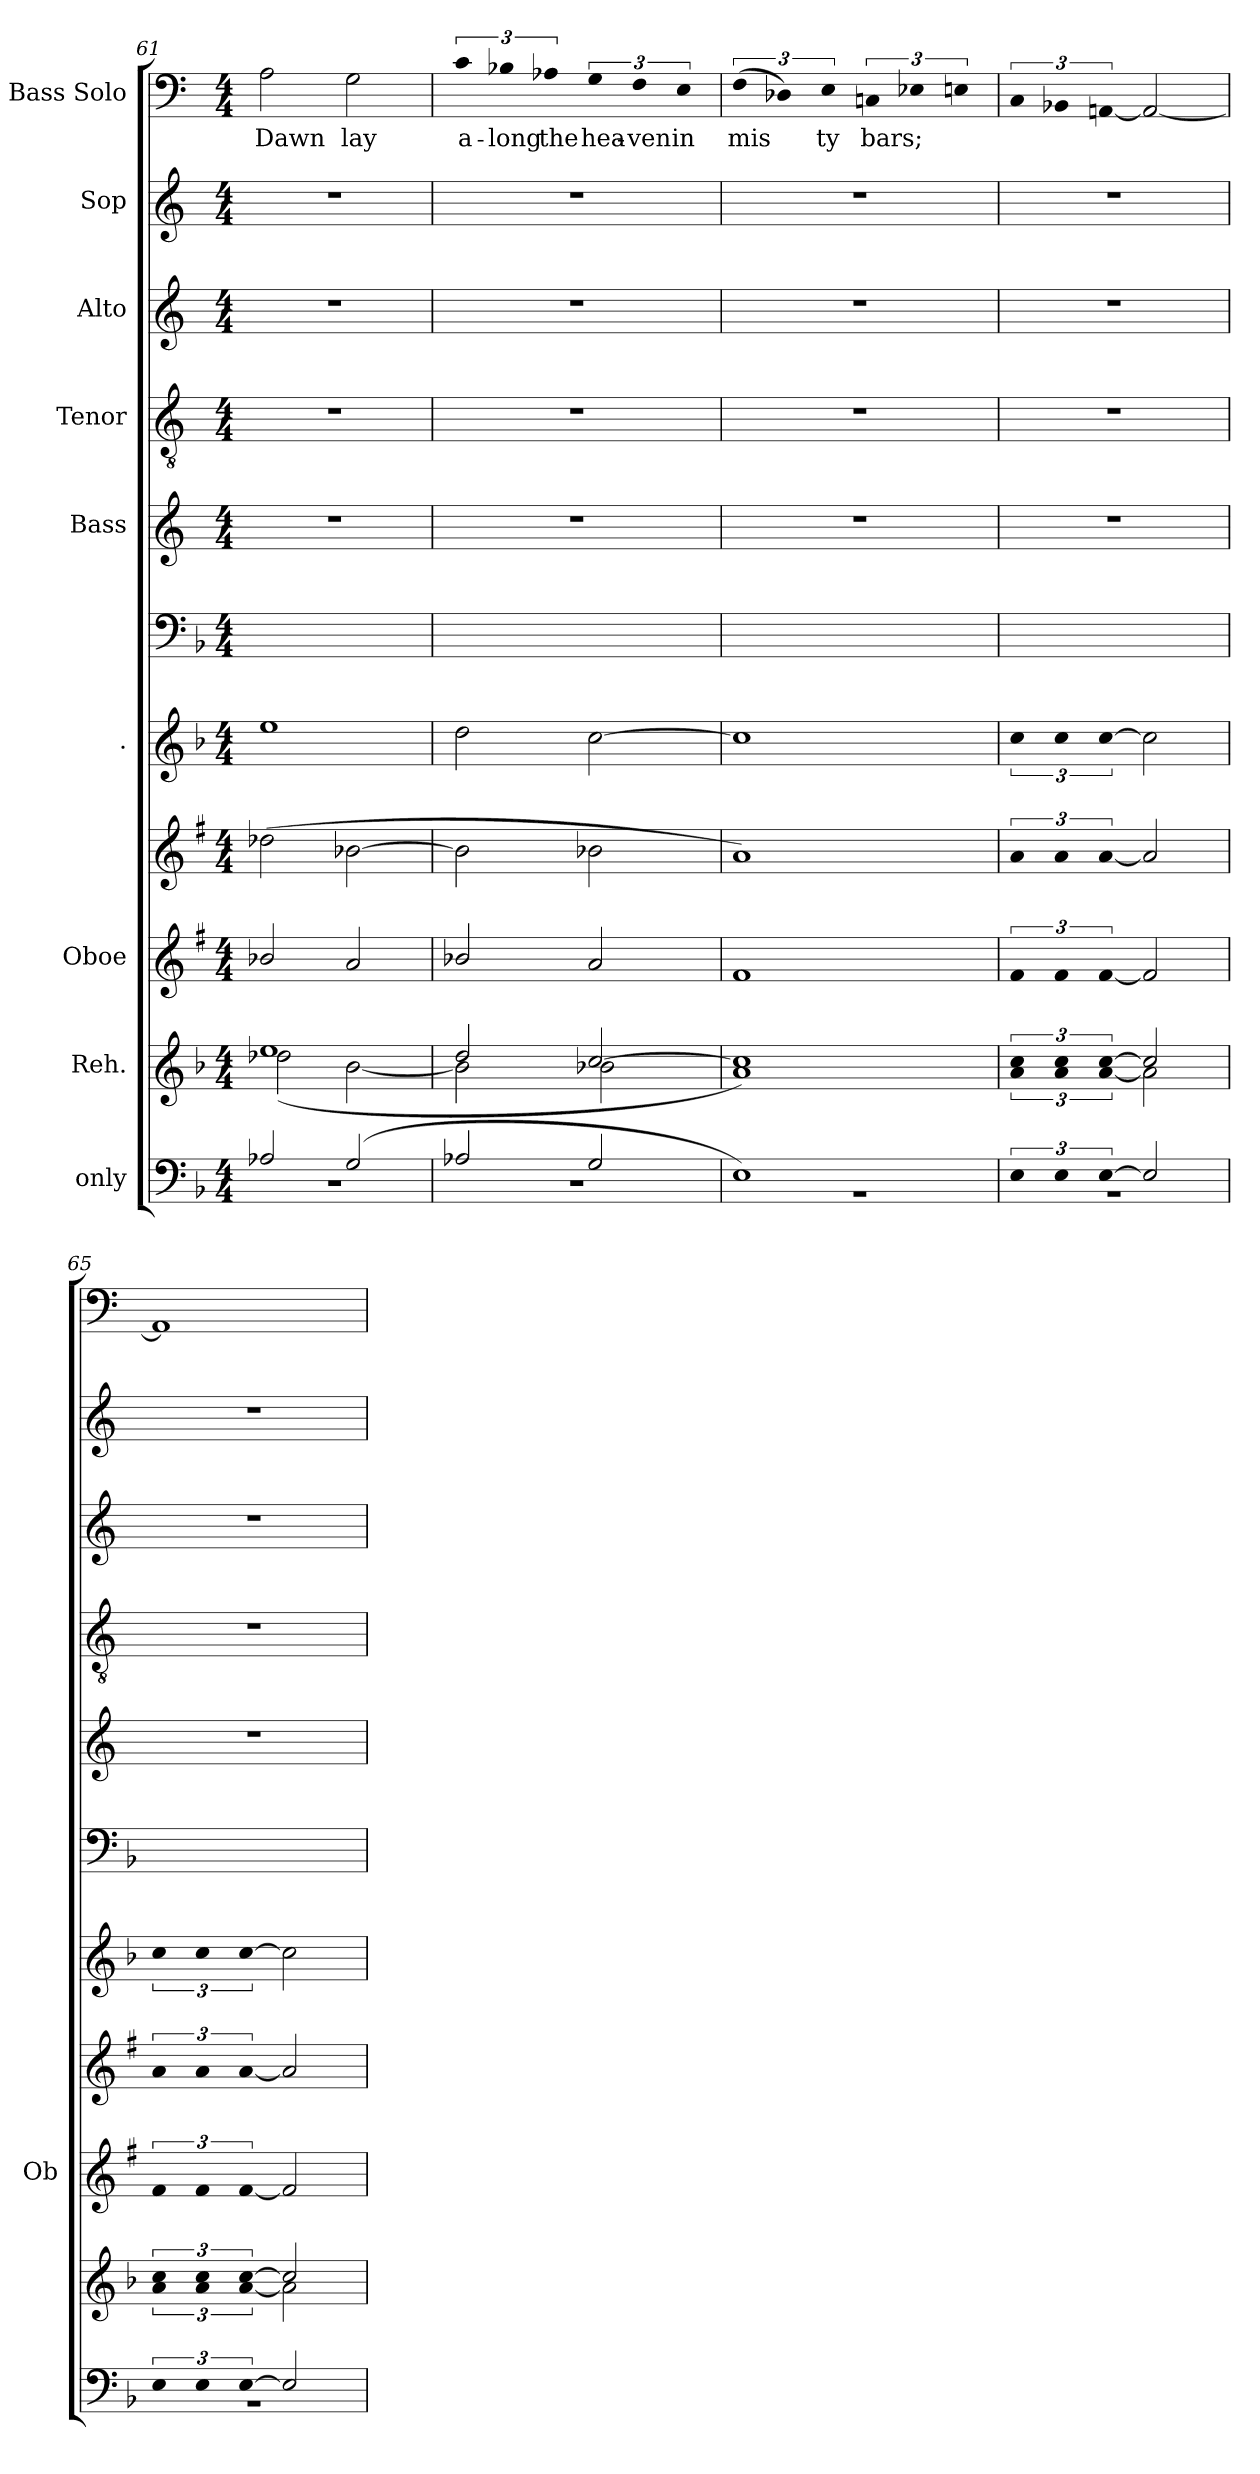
**kern	**kern	**kern	**kern	**kern	**kern	**kern	**kern	**kern	**kern	**kern	**text
*part9	*part8	*part7	*part7	*part6	*part6	*part5	*part4	*part3	*part2	*part1	*part1
*staff11	*staff10	*staff9	*staff8	*staff7	*staff6	*staff5	*staff4	*staff3	*staff2	*staff1	*staff1
*I"only	*I"Reh.	*I"Oboe	*	*I".	*	*I"Bass	*I"Tenor	*I"Alto	*I"Sop	*I"Bass Solo	*
*	*	*I'Ob	*	*	*	*	*	*	*	*	*
*clefF4	*clefG2	*clefG2	*clefG2	*clefG2	*clefF4	*clefG2	*clefGv2	*clefG2	*clefG2	*clefF4	*
*k[b-]	*k[b-]	*k[f#]	*k[f#]	*k[b-]	*k[b-]	*k[]	*k[]	*k[]	*k[]	*k[]	*
*F:	*F:	*G:	*G:	*F:	*F:	*C:	*C:	*C:	*C:	*C:	*
*M4/4	*M4/4	*M4/4	*M4/4	*M4/4	*M4/4	*M4/4	*M4/4	*M4/4	*M4/4	*M4/4	*
=61	=61	=61	=61	=61	=61	=61	=61	=61	=61	=61	=61
*^	*^	*	*	*	*	*	*	*	*	*	*
!	!	!	!	!	!	!	!	!	!	!	!	!	!LO:LY:b:cj
2A-X/	1r	1ee	(>2dd-X\	2b-X/	(>2dd-X\	1ee	1ryy	1r	1r	1r	1r	2A\	Dawn
!	!	!	!	!	!	!	!	!	!	!	!	!	!LO:LY:b:cj
(>2G/	.	.	[>2b-\	2a/	[>2b-\	.	.	.	.	.	.	2G\	lay
=62	=62	=62	=62	=62	=62	=62	=62	=62	=62	=62	=62	=62	=62
!	!	!	!	!	!	!	!	!	!	!	!	!LO:N:vis=4	!LO:LY:b:cj
2A-X/	1r	2dd/	2b-\]	2b-X/	2b-\]	2dd\	1ryy	1r	1r	1r	1r	6c\	a-
!	!	!	!	!	!	!	!	!	!	!	!	!LO:N:vis=4	!LO:LY:b:cj
.	.	.	.	.	.	.	.	.	.	.	.	6B-\	-long
!	!	!	!	!	!	!	!	!	!	!	!	!LO:N:vis=4	!LO:LY:b:cj
.	.	.	.	.	.	.	.	.	.	.	.	6A-X\	the
!	!	!	!	!	!	!	!	!	!	!	!	!LO:N:vis=4	!LO:LY:b:cj
2G/	.	[<2cc/	2b-X\	2a/	2b-X\	[>2cc\	.	.	.	.	.	6G\	hea-
!	!	!	!	!	!	!	!	!	!	!	!	!LO:N:vis=4	!LO:LY:b:cj
.	.	.	.	.	.	.	.	.	.	.	.	6F\	-ven
!	!	!	!	!	!	!	!	!	!	!	!	!LO:N:vis=4	!LO:LY:b:cj
.	.	.	.	.	.	.	.	.	.	.	.	6E\	in
=63	=63	=63	=63	=63	=63	=63	=63	=63	=63	=63	=63	=63	=63
!	!	!	!	!	!	!	!	!	!	!	!	!LO:N:vis=4	!LO:LY:b:cj
1E)	1r	1cc]	1a)	1f#	1a)	1cc]	1ryy	1r	1r	1r	1r	(>6F\	mis-
!	!	!	!	!	!	!	!	!	!	!	!	!LO:N:vis=4	!LO:LY:b:cj
.	.	.	.	.	.	.	.	.	.	.	.	6D-X\)	-
!	!	!	!	!	!	!	!	!	!	!	!	!LO:N:vis=4	!LO:LY:b:cj
.	.	.	.	.	.	.	.	.	.	.	.	6E\	ty
!	!	!	!	!	!	!	!	!	!	!	!	!LO:N:vis=4	!LO:LY:b:cj
.	.	.	.	.	.	.	.	.	.	.	.	6Cn/	bars;
!	!	!	!	!	!	!	!	!	!	!	!	!LO:N:vis=4	!LO:LY:b:cj
.	.	.	.	.	.	.	.	.	.	.	.	6E-X\	.
!	!	!	!	!	!	!	!	!	!	!	!	!LO:N:vis=4	!LO:LY:b:cj
.	.	.	.	.	.	.	.	.	.	.	.	6En\	.
!!LO:LB:g=z
=64	=64	=64	=64	=64	=64	=64	=64	=64	=64	=64	=64	=64	=64
!LO:N:vis=4	!	!LO:N:vis=4	!LO:N:vis=4	!LO:N:vis=4	!LO:N:vis=4	!LO:N:vis=4	!	!	!	!	!	!LO:N:vis=4	!
6E/	1r	6cc/	6a\	6f#/	6a/	6cc\	1ryy	1r	1r	1r	1r	6C/	.
!LO:N:vis=4	!	!LO:N:vis=4	!LO:N:vis=4	!LO:N:vis=4	!LO:N:vis=4	!LO:N:vis=4	!	!	!	!	!	!LO:N:vis=4	!
6E/	.	6cc/	6a\	6f#/	6a/	6cc\	.	.	.	.	.	6BB-/	.
!LO:N:vis=4	!	!LO:N:vis=4	!LO:N:vis=4	!LO:N:vis=4	!LO:N:vis=4	!LO:N:vis=4	!	!	!	!	!	!LO:N:vis=4	!
[<6E/	.	[<6cc/	[>6a\	[<6f#/	[<6a/	[>6cc\	.	.	.	.	.	[<6AAn/	.
2E/]	.	2cc/]	2a\]	2f#/]	2a/]	2cc\]	.	.	.	.	.	2AA/_<	.
=65	=65	=65	=65	=65	=65	=65	=65	=65	=65	=65	=65	=65	=65
!LO:N:vis=4	!	!LO:N:vis=4	!LO:N:vis=4	!LO:N:vis=4	!LO:N:vis=4	!LO:N:vis=4	!	!	!	!	!	!	!
6E/	1r	6cc/	6a\	6f#/	6a/	6cc\	1ryy	1r	1r	1r	1r	1AA]	.
!LO:N:vis=4	!	!LO:N:vis=4	!LO:N:vis=4	!LO:N:vis=4	!LO:N:vis=4	!LO:N:vis=4	!	!	!	!	!	!	!
6E/	.	6cc/	6a\	6f#/	6a/	6cc\	.	.	.	.	.	.	.
!LO:N:vis=4	!	!LO:N:vis=4	!LO:N:vis=4	!LO:N:vis=4	!LO:N:vis=4	!LO:N:vis=4	!	!	!	!	!	!	!
[<6E/	.	[<6cc/	[>6a\	[<6f#/	[<6a/	[>6cc\	.	.	.	.	.	.	.
2E/]	.	2cc/]	2a\]	2f#/]	2a/]	2cc\]	.	.	.	.	.	.	.
*v	*v	*	*	*	*	*	*	*	*	*	*	*	*
*	*v	*v	*	*	*	*	*	*	*	*	*	*
=	=	=	=	=	=	=	=	=	=	=	=
*-	*-	*-	*-	*-	*-	*-	*-	*-	*-	*-	*-
